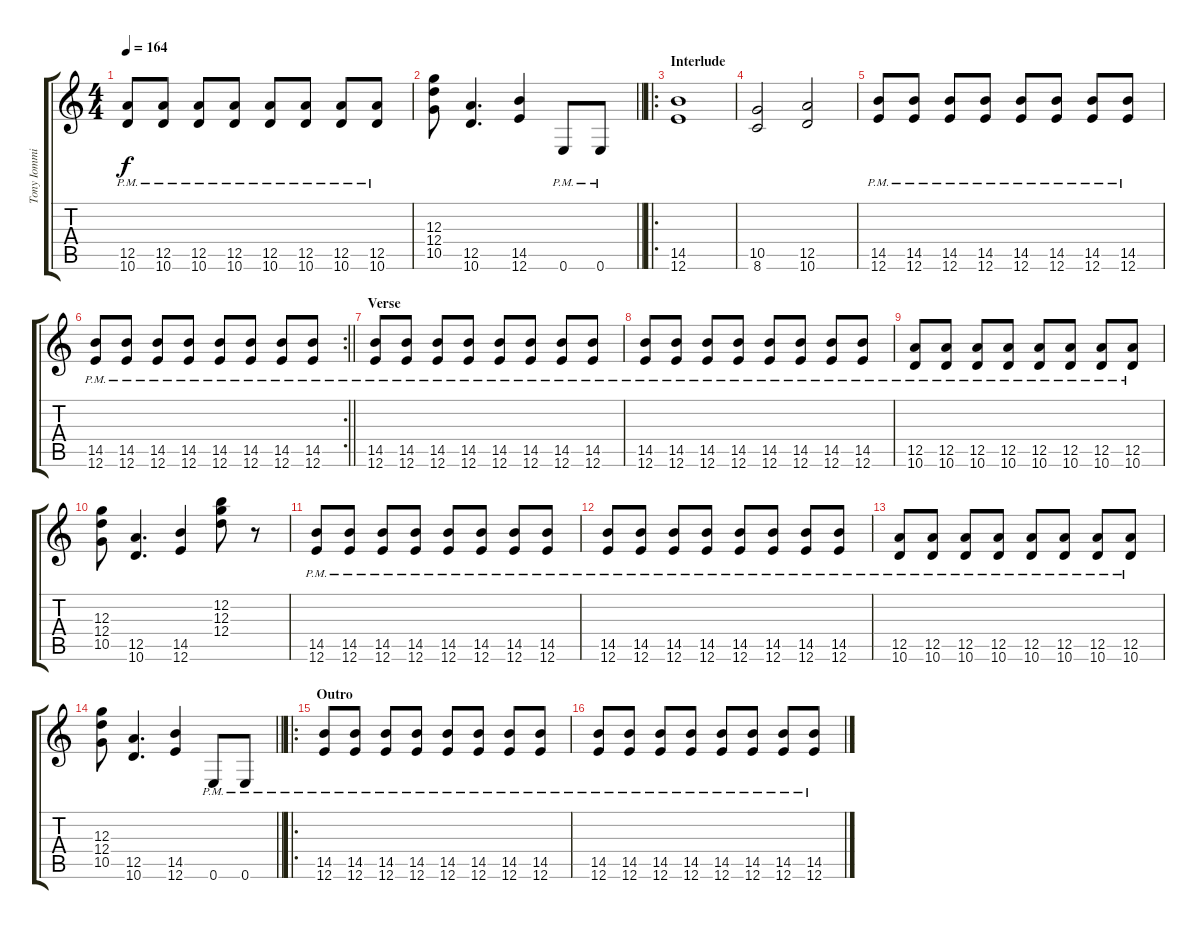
\track ("Tony Iommi" "Tony Iommi") {instrument overdrivenguitar}
\staff {score tabs}
\tuning (E4 B3 G3 D3 A2 E2) {hide}
\ts (4 4)
\tempo 164
\clef g2
\ks c
(12.5{pm} 10.6{pm}).8{dy f} (12.5{pm} 10.6{pm}).8 (12.5{pm} 10.6{pm}).8 (12.5{pm} 10.6{pm}).8 (12.5{pm} 10.6{pm}).8 (12.5{pm} 10.6{pm}).8 (12.5{pm} 10.6{pm}).8 (12.5{pm} 10.6{pm}).8 |
\barLineRight lightlight
(12.3 12.4 10.5).8 (12.5 10.6).4{d} (14.5 12.6).4 0.6{pm}.8 0.6{pm}.8 |
\ro
\section ("" "Interlude")
(14.5 12.6).1 |
(10.5 8.6).2 (12.5 10.6).2 |
(14.5{pm} 12.6{pm}).8 (14.5{pm} 12.6{pm}).8 (14.5{pm} 12.6{pm}).8 (14.5{pm} 12.6{pm}).8 (14.5{pm} 12.6{pm}).8 (14.5{pm} 12.6{pm}).8 (14.5{pm} 12.6{pm}).8 (14.5{pm} 12.6{pm}).8 |
\rc 2
\barLineRight lightlight
(14.5{pm} 12.6{pm}).8 (14.5{pm} 12.6{pm}).8 (14.5{pm} 12.6{pm}).8 (14.5{pm} 12.6{pm}).8 (14.5{pm} 12.6{pm}).8 (14.5{pm} 12.6{pm}).8 (14.5{pm} 12.6{pm}).8 (14.5{pm} 12.6{pm}).8 |
\section ("" "Verse")
(14.5{pm} 12.6{pm}).8 (14.5{pm} 12.6{pm}).8 (14.5{pm} 12.6{pm}).8 (14.5{pm} 12.6{pm}).8 (14.5{pm} 12.6{pm}).8 (14.5{pm} 12.6{pm}).8 (14.5{pm} 12.6{pm}).8 (14.5{pm} 12.6{pm}).8 |
(14.5{pm} 12.6{pm}).8 (14.5{pm} 12.6{pm}).8 (14.5{pm} 12.6{pm}).8 (14.5{pm} 12.6{pm}).8 (14.5{pm} 12.6{pm}).8 (14.5{pm} 12.6{pm}).8 (14.5{pm} 12.6{pm}).8 (14.5{pm} 12.6{pm}).8 |
(12.5{pm} 10.6{pm}).8 (12.5{pm} 10.6{pm}).8 (12.5{pm} 10.6{pm}).8 (12.5{pm} 10.6{pm}).8 (12.5{pm} 10.6{pm}).8 (12.5{pm} 10.6{pm}).8 (12.5{pm} 10.6{pm}).8 (12.5{pm} 10.6{pm}).8 |
(12.3 12.4 10.5).8 (12.5 10.6).4{d} (14.5 12.6).4 (12.2 12.3 12.4).8 r.8 |
(14.5{pm} 12.6{pm}).8 (14.5{pm} 12.6{pm}).8 (14.5{pm} 12.6{pm}).8 (14.5{pm} 12.6{pm}).8 (14.5{pm} 12.6{pm}).8 (14.5{pm} 12.6{pm}).8 (14.5{pm} 12.6{pm}).8 (14.5{pm} 12.6{pm}).8 |
(14.5{pm} 12.6{pm}).8 (14.5{pm} 12.6{pm}).8 (14.5{pm} 12.6{pm}).8 (14.5{pm} 12.6{pm}).8 (14.5{pm} 12.6{pm}).8 (14.5{pm} 12.6{pm}).8 (14.5{pm} 12.6{pm}).8 (14.5{pm} 12.6{pm}).8 |
(12.5{pm} 10.6{pm}).8 (12.5{pm} 10.6{pm}).8 (12.5{pm} 10.6{pm}).8 (12.5{pm} 10.6{pm}).8 (12.5{pm} 10.6{pm}).8 (12.5{pm} 10.6{pm}).8 (12.5{pm} 10.6{pm}).8 (12.5{pm} 10.6{pm}).8 |
\barLineRight lightlight
(12.3 12.4 10.5).8 (12.5 10.6).4{d} (14.5 12.6).4 0.6{pm}.8 0.6{pm}.8 |
\ro
\section ("" "Outro")
(14.5{pm} 12.6{pm}).8 (14.5{pm} 12.6{pm}).8 (14.5{pm} 12.6{pm}).8 (14.5{pm} 12.6{pm}).8 (14.5{pm} 12.6{pm}).8 (14.5{pm} 12.6{pm}).8 (14.5{pm} 12.6{pm}).8 (14.5{pm} 12.6{pm}).8 |
(14.5{pm} 12.6{pm}).8 (14.5{pm} 12.6{pm}).8 (14.5{pm} 12.6{pm}).8 (14.5{pm} 12.6{pm}).8 (14.5{pm} 12.6{pm}).8 (14.5{pm} 12.6{pm}).8 (14.5{pm} 12.6{pm}).8 (14.5{pm} 12.6{pm}).8
